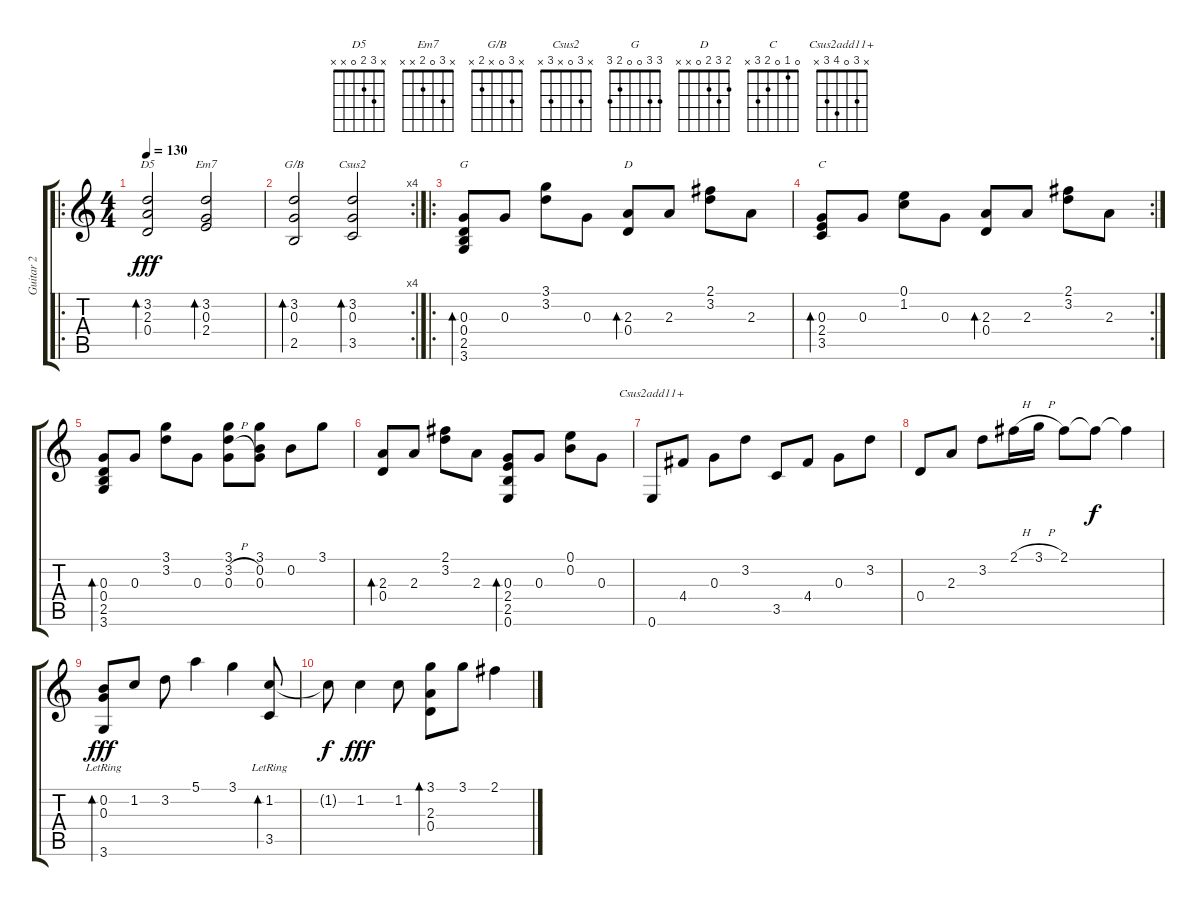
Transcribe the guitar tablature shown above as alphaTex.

\track ("Guitar 2" "Guitar 2") {instrument acousticguitarsteel}
\staff {score tabs}
\tuning (E4 B3 G3 D3 A2 E2) {hide}
\chord ("D5" x 3 2 0 x x)
\chord ("Em7" x 3 0 2 x x)
\chord ("G/B" x 3 0 x 2 x)
\chord ("Csus2" x 3 0 x 3 x)
\chord ("G" 3 3 0 0 2 3)
\chord ("D" 2 3 2 0 x x)
\chord ("C" 0 1 0 2 3 x)
\chord ("Csus2add11+" x 3 0 4 3 x)
\ro
\ts (4 4)
\tempo 130
\clef g2
\ks c
(3.2 2.3 0.4).2{bd 120 ch "D5" dy fff} (3.2 0.3 2.4).2{bd 120 ch "Em7"} |
\rc 4
(3.2 0.3 2.5).2{bd 120 ch "G/B"} (3.2 0.3 3.5).2{bd 120 ch "Csus2"} |
\ro
(0.3 0.4 2.5 3.6).8{bd 120 ch "G"} 0.3.8 (3.1 3.2).8 0.3.8 (2.3 0.4).8{bd 120 ch "D"} 2.3.8 (2.1 3.2).8 2.3.8 |
\rc 2
(0.3 2.4 3.5).8{bd 120 ch "C"} 0.3.8 (0.1 1.2).8 0.3.8 (2.3 0.4).8{bd 120} 2.3.8 (2.1 3.2).8 2.3.8 |
(0.3 0.4 2.5 3.6).8{bd 120} 0.3.8 (3.1 3.2).8 0.3.8 (3.1 3.2{h} 0.3).8 (3.1 0.2 0.3).8 0.2.8 3.1.8 |
(2.3 0.4).8{bd 120} 2.3.8 (2.1 3.2).8 2.3.8 (0.3 2.4 2.5 0.6).8{bd 120} 0.3.8 (0.1 0.2).8 0.3.8 |
0.6.8{ch "Csus2add11+"} 4.4.8 0.3.8 3.2.8 3.5.8 4.4.8 0.3.8 3.2.8 |
0.4.8 2.3.8 3.2.8 2.1{h}.16 3.1{h}.16 2.1.8 2.1{t}.8{dy f} 2.1{t}.4 |
(0.2 0.3{lr} 3.6{lr}).8{bd 120 dy fff} 1.2.8 3.2.8 5.1.4 3.1.4 (1.2 3.5{lr}).8{bd 120} |
1.2{t}.8{dy f} 1.2.4{dy fff} 1.2.8 (3.1 2.3 0.4).8{bd 120} 3.1.8 2.1.4
